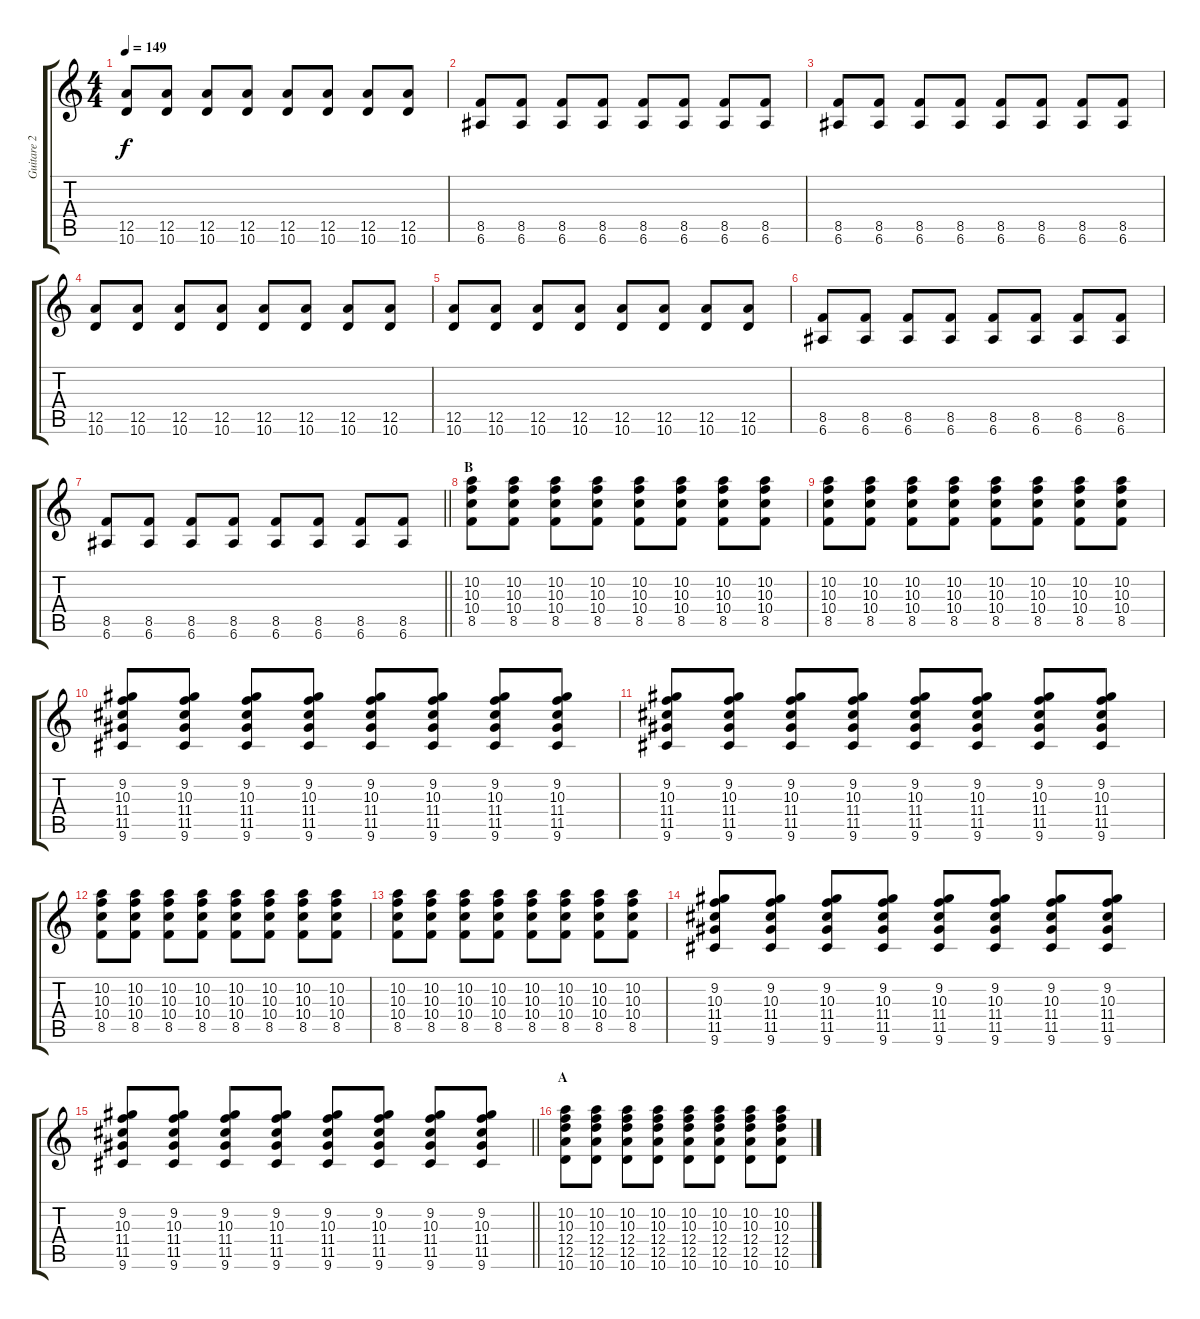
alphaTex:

\track ("Guitare 2" "Guitare 2") {instrument electricguitarjazz}
\staff {score tabs}
\tuning (E4 B3 G3 D3 A2 E2) {hide}
\ts (4 4)
\tempo 149
\clef g2
\ks c
(12.5 10.6).8{dy f} (12.5 10.6).8 (12.5 10.6).8 (12.5 10.6).8 (12.5 10.6).8 (12.5 10.6).8 (12.5 10.6).8 (12.5 10.6).8 |
(8.5 6.6).8 (8.5 6.6).8 (8.5 6.6).8 (8.5 6.6).8 (8.5 6.6).8 (8.5 6.6).8 (8.5 6.6).8 (8.5 6.6).8 |
(8.5 6.6).8 (8.5 6.6).8 (8.5 6.6).8 (8.5 6.6).8 (8.5 6.6).8 (8.5 6.6).8 (8.5 6.6).8 (8.5 6.6).8 |
(12.5 10.6).8 (12.5 10.6).8 (12.5 10.6).8 (12.5 10.6).8 (12.5 10.6).8 (12.5 10.6).8 (12.5 10.6).8 (12.5 10.6).8 |
(12.5 10.6).8 (12.5 10.6).8 (12.5 10.6).8 (12.5 10.6).8 (12.5 10.6).8 (12.5 10.6).8 (12.5 10.6).8 (12.5 10.6).8 |
(8.5 6.6).8 (8.5 6.6).8 (8.5 6.6).8 (8.5 6.6).8 (8.5 6.6).8 (8.5 6.6).8 (8.5 6.6).8 (8.5 6.6).8 |
\barLineRight lightlight
(8.5 6.6).8 (8.5 6.6).8 (8.5 6.6).8 (8.5 6.6).8 (8.5 6.6).8 (8.5 6.6).8 (8.5 6.6).8 (8.5 6.6).8 |
\section ("" "B")
(10.2 10.3 10.4 8.5).8{volume 8 instrument electricguitarjazz} (10.2 10.3 10.4 8.5).8 (10.2 10.3 10.4 8.5).8 (10.2 10.3 10.4 8.5).8 (10.2 10.3 10.4 8.5).8 (10.2 10.3 10.4 8.5).8 (10.2 10.3 10.4 8.5).8 (10.2 10.3 10.4 8.5).8 |
(10.2 10.3 10.4 8.5).8 (10.2 10.3 10.4 8.5).8 (10.2 10.3 10.4 8.5).8 (10.2 10.3 10.4 8.5).8 (10.2 10.3 10.4 8.5).8 (10.2 10.3 10.4 8.5).8 (10.2 10.3 10.4 8.5).8 (10.2 10.3 10.4 8.5).8 |
(9.2 10.3 11.4 11.5 9.6).8 (9.2 10.3 11.4 11.5 9.6).8 (9.2 10.3 11.4 11.5 9.6).8 (9.2 10.3 11.4 11.5 9.6).8 (9.2 10.3 11.4 11.5 9.6).8 (9.2 10.3 11.4 11.5 9.6).8 (9.2 10.3 11.4 11.5 9.6).8 (9.2 10.3 11.4 11.5 9.6).8 |
(9.2 10.3 11.4 11.5 9.6).8 (9.2 10.3 11.4 11.5 9.6).8 (9.2 10.3 11.4 11.5 9.6).8 (9.2 10.3 11.4 11.5 9.6).8 (9.2 10.3 11.4 11.5 9.6).8 (9.2 10.3 11.4 11.5 9.6).8 (9.2 10.3 11.4 11.5 9.6).8 (9.2 10.3 11.4 11.5 9.6).8 |
(10.2 10.3 10.4 8.5).8 (10.2 10.3 10.4 8.5).8 (10.2 10.3 10.4 8.5).8 (10.2 10.3 10.4 8.5).8 (10.2 10.3 10.4 8.5).8 (10.2 10.3 10.4 8.5).8 (10.2 10.3 10.4 8.5).8 (10.2 10.3 10.4 8.5).8 |
(10.2 10.3 10.4 8.5).8 (10.2 10.3 10.4 8.5).8 (10.2 10.3 10.4 8.5).8 (10.2 10.3 10.4 8.5).8 (10.2 10.3 10.4 8.5).8 (10.2 10.3 10.4 8.5).8 (10.2 10.3 10.4 8.5).8 (10.2 10.3 10.4 8.5).8 |
(9.2 10.3 11.4 11.5 9.6).8 (9.2 10.3 11.4 11.5 9.6).8 (9.2 10.3 11.4 11.5 9.6).8 (9.2 10.3 11.4 11.5 9.6).8 (9.2 10.3 11.4 11.5 9.6).8 (9.2 10.3 11.4 11.5 9.6).8 (9.2 10.3 11.4 11.5 9.6).8 (9.2 10.3 11.4 11.5 9.6).8 |
\barLineRight lightlight
(9.2 10.3 11.4 11.5 9.6).8 (9.2 10.3 11.4 11.5 9.6).8 (9.2 10.3 11.4 11.5 9.6).8 (9.2 10.3 11.4 11.5 9.6).8 (9.2 10.3 11.4 11.5 9.6).8 (9.2 10.3 11.4 11.5 9.6).8 (9.2 10.3 11.4 11.5 9.6).8 (9.2 10.3 11.4 11.5 9.6).8 |
\section ("" "A")
(10.2 10.3 12.4 12.5 10.6).8 (10.2 10.3 12.4 12.5 10.6).8 (10.2 10.3 12.4 12.5 10.6).8 (10.2 10.3 12.4 12.5 10.6).8 (10.2 10.3 12.4 12.5 10.6).8 (10.2 10.3 12.4 12.5 10.6).8 (10.2 10.3 12.4 12.5 10.6).8 (10.2 10.3 12.4 12.5 10.6).8
